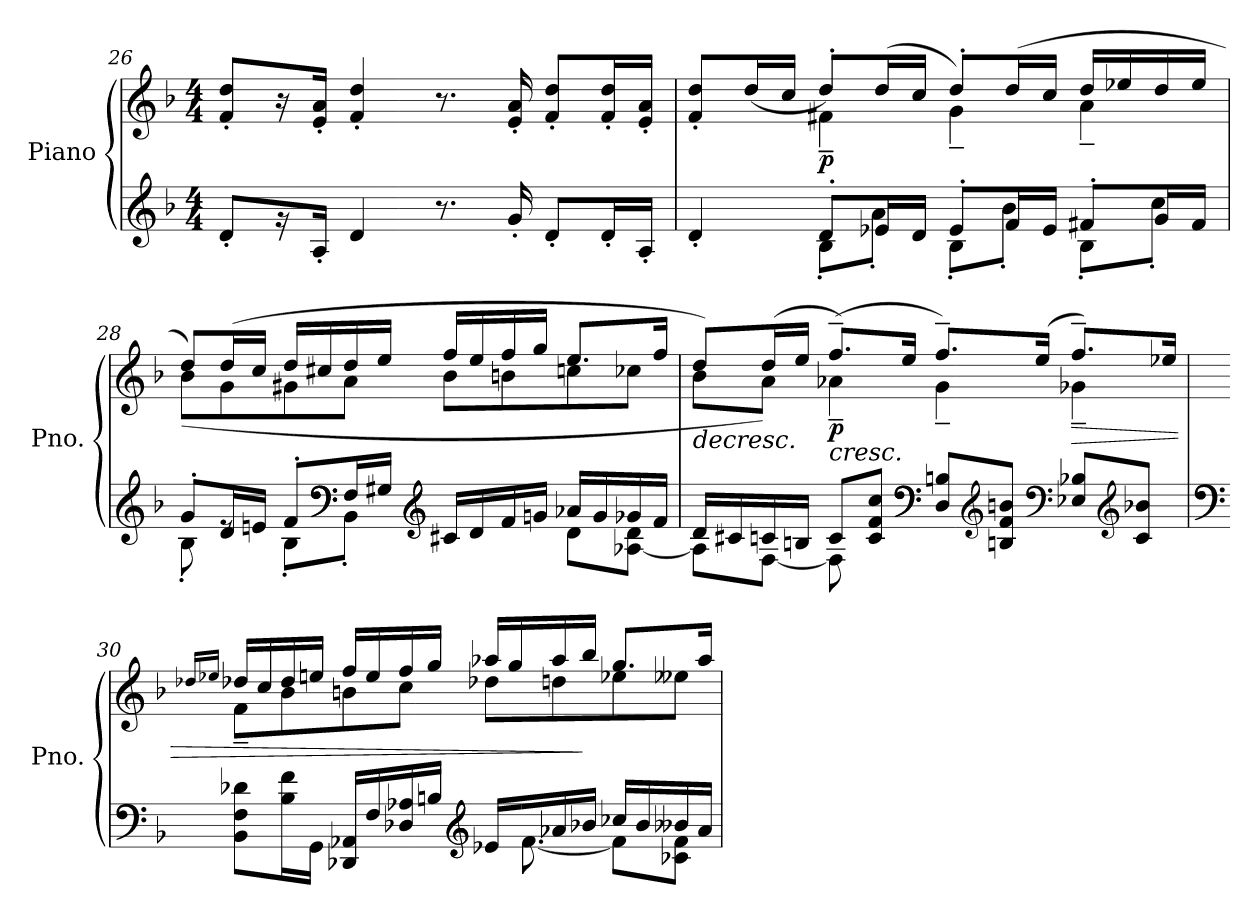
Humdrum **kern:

**kern	**kern	**dynam
*part1	*part1	*part1
*staff2	*staff1	*staff1/2
*I"Piano	*	*
*I'Pno.	*	*
!!LO:LB:g=z
*clefG2	*clefG2	*
*k[b-]	*k[b-]	*
*M4/4	*M4/4	*
=26	=26	=26
8d'/L	8f/' 8dd/'L	.
16rg	16r	.
16A'/Jk	16e/' 16a/'Jk	.
4d/	4f/' 4dd/'	.
8.r	8.r	.
16g'/	16e/' 16a/'	.
8d'/L	8f/' 8dd/'L	.
16d'/L	16f/' 16dd/'L	.
16A'/JJ	16e/' 16a/'JJ	.
=27	=27	=27
*^	*^	*
4d'/	4ryy	8f/' 8dd/'L	4ryy	.
.	.	(>16dd/L	.	.
.	.	16cc/JJ	.	.
!	!	!	!	!LO:DY:b
8d'/L	8B-'\L	8dd'/L)	4f#X~\	p
16e-X/L	8a'\J	(>16dd/L	.	.
16d/JJ	.	16cc/JJ	.	.
8e-'/L	8B-'\L	8dd'/L)	4g~\	.
16f/L	8b-'\J	(>16dd/L	.	.
16e-/JJ	.	16cc/JJ	.	.
8f#X'/L	8B-'\L	16dd/LL	4a~\	.
.	.	16ee-X/	.	.
16g/L	8cc'\J	16dd/	.	.
16f#/JJ	.	16ee-/JJ	.	.
=28	=28	=28	=28	=28
8g'/L	8B-'\	8dd/L)	(<8b-\L	.
16d/L	8re	(>16dd/L	8g\	.
16en/JJ	.	16cc/JJ	.	.
8f'/L	8B-'\L	16dd/LL	8g#X\	.
.	.	16cc#X/	.	.
*clefF4	*	*	*	*
16F/L	8BB-'\J	16dd/	8a\J	.
16G#X/JJ	.	16ee/JJ	.	.
*clefG2	*	*	*	*
16c#X/LL	4ryy	16ff/LL	8b-\L	.
16d/	.	16ee/	.	.
16f/	.	16ff/	8bn\	.
16gn/JJ	.	16gg/JJ	.	.
16a-X/LL	8d\L	8.ee/L	8ccn\	.
16g/	.	.	.	.
16g-X/	[8A-X\ 8d\J	.	8cc-X\J	.
16f/JJ	.	16ff/Jk	.	.
!!LO:PB:g=z	!!
=29	=29	=29	=29	=29
!	!	!	!	!LO:HP:b
16d/LL	8A-\L]	8dd/L)	8b-\L	>
16c#X/	.	.	.	.
16cn/	[8F\J	(>16dd/L	8a\J)	.
16Bn/JJ	.	16ee/JJ	.	.
!	!	!	!	!LO:HP:b
!	!	!	!	!LO:DY:n=1:b
8c/L	8F\]	(>8.ff~/L)	4a-X~\	< p
8c/ 8f/ 8cc/J	8ryy	.	.	.
.	.	16ee/Jk	.	.
*clefF4	*	*	*	*
8D/ 8Bn/L	2ryy	8.ff~/L)	4g~\	]
*clefG2	*	*	*	*
8Bn/ 8f/ 8bn/J	.	.	.	.
.	.	(>16ee/Jk	.	.
*clefF4	*	*	*	*
!	!	!	!	!LO:HP:b
8E-X/ 8B-X/L	.	8.ff~/L)	4g-X~\	>
*clefG2	*	*	*	*
8c/ 8b-X/J	.	.	.	.
.	.	16ee-X/Jk	.	.
*v	*v	*	*	*
*	*v	*v	*
.	.	[
=30	=30	=30
*clefF4	*	*
.	16qdd-X/LL	.
.	16qee-X/JJ	.
*^	*^	*
8BB-\ 8F\ 8d-X\L	2ryy	16dd-/LL	8f~\L	.
.	.	16cc/	.	.
16B-\ 16f\L	.	16dd-/	8b-\	.
16GG\JJ	.	16een/JJ	.	.
16DD-X/ 16AA-X/LL	.	16ff/LL	8bn\	.
16F/	.	16ee/	.	.
16D-X/ 16A-X/	.	16ff/	8cc\J	.
16Bn/JJ	.	16gg/JJ	.	.
*clefG2	*	*	*	*
16e-X/LL	16ryy	16aa-X/LL	8dd-X\L	.
16f/yy	[8.f\	16gg/	.	.
16a-X/	.	16aa-/	8ddn\	.
16b-X/JJ	.	16bb-/JJ	.	]
16cc-X/LL	8f\L]	8.gg/L	8ee-X\	.
16b-/	.	.	.	.
16b--X/	8c-X\ 8f\J	.	8ee--X\J	.
16a-/JJ	.	16aa-/Jk	.	.
*v	*v	*	*	*
*	*v	*v	*
=	=	=
*-	*-	*-
